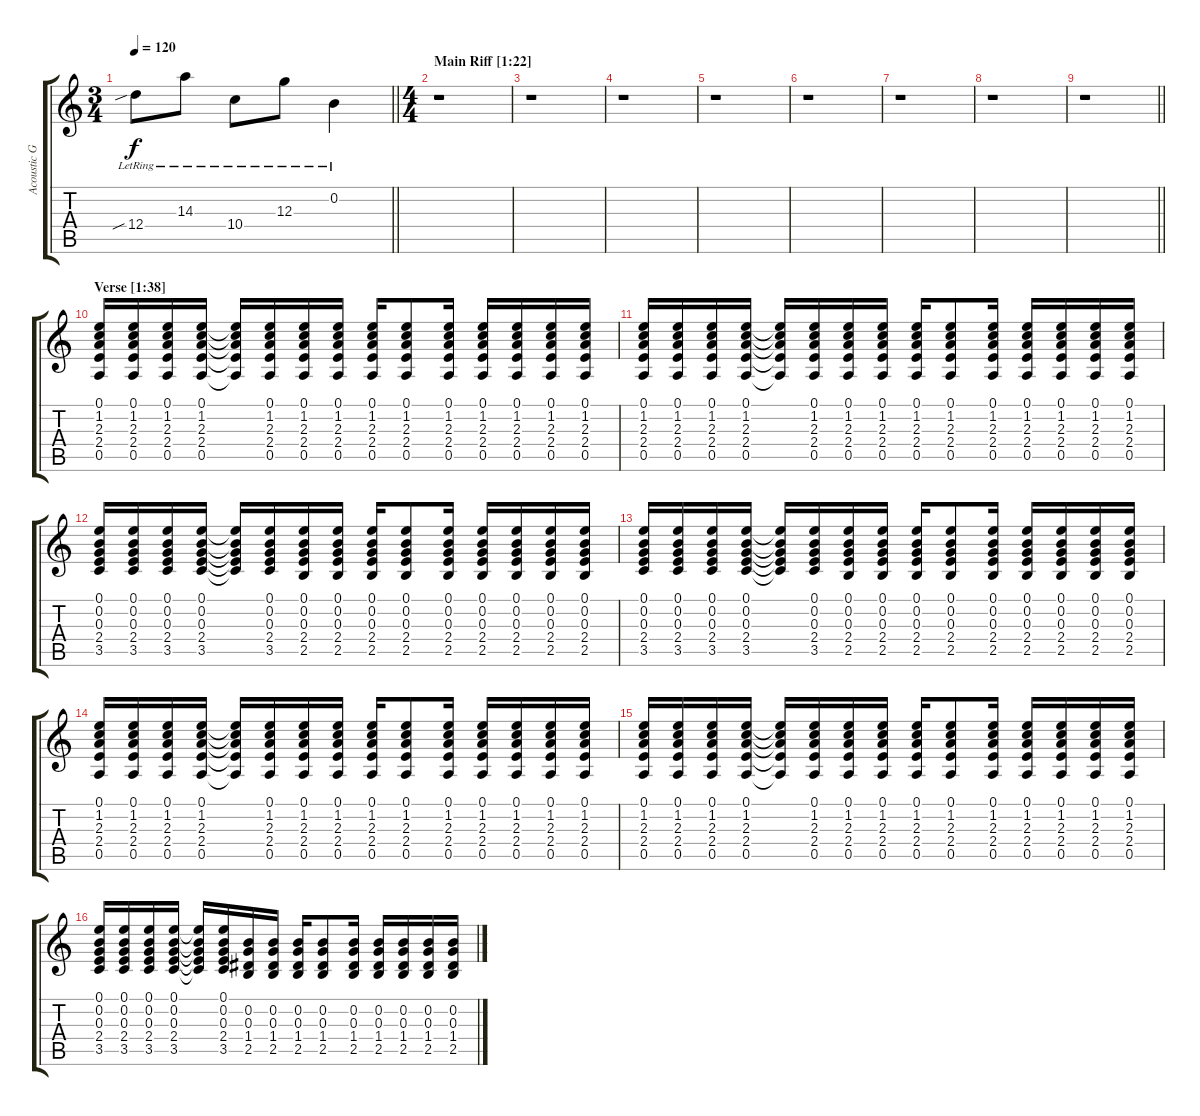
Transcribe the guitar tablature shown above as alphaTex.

\track ("Acoustic Guitar II" "Acoustic G") {instrument acousticguitarsteel}
\staff {score tabs}
\tuning (E4 B3 G3 D3 A2 E2) {hide}
\ts (3 4)
\tempo 120
\clef g2
\barLineRight lightlight
\ks c
12.4{sib lr}.8{dy f} 14.3{lr}.8 10.4{lr}.8 12.3{lr}.8 0.2{lr}.4 |
\ts (4 4)
\section ("" "Main Riff [1:22]")
r.1 |
r.1 |
r.1 |
r.1 |
r.1 |
r.1 |
r.1 |
\barLineRight lightlight
r.1 |
\section ("" "Verse [1:38]")
(0.1 1.2 2.3 2.4 0.5).16{volume 3 balance 16} (0.1 1.2 2.3 2.4 0.5).16 (0.1 1.2 2.3 2.4 0.5).16 (0.1 1.2 2.3 2.4 0.5).16 (0.1{t} 1.2{t} 2.3{t} 2.4{t} 0.5{t}).16 (0.1 1.2 2.3 2.4 0.5).16 (0.1 1.2 2.3 2.4 0.5).16 (0.1 1.2 2.3 2.4 0.5).16 (0.1 1.2 2.3 2.4 0.5).16 (0.1 1.2 2.3 2.4 0.5).8 (0.1 1.2 2.3 2.4 0.5).16 (0.1 1.2 2.3 2.4 0.5).16 (0.1 1.2 2.3 2.4 0.5).16 (0.1 1.2 2.3 2.4 0.5).16 (0.1 1.2 2.3 2.4 0.5).16 |
(0.1 1.2 2.3 2.4 0.5).16 (0.1 1.2 2.3 2.4 0.5).16 (0.1 1.2 2.3 2.4 0.5).16 (0.1 1.2 2.3 2.4 0.5).16 (0.1{t} 1.2{t} 2.3{t} 2.4{t} 0.5{t}).16 (0.1 1.2 2.3 2.4 0.5).16 (0.1 1.2 2.3 2.4 0.5).16 (0.1 1.2 2.3 2.4 0.5).16 (0.1 1.2 2.3 2.4 0.5).16 (0.1 1.2 2.3 2.4 0.5).8 (0.1 1.2 2.3 2.4 0.5).16 (0.1 1.2 2.3 2.4 0.5).16 (0.1 1.2 2.3 2.4 0.5).16 (0.1 1.2 2.3 2.4 0.5).16 (0.1 1.2 2.3 2.4 0.5).16 |
(0.1 0.2 0.3 2.4 3.5).16 (0.1 0.2 0.3 2.4 3.5).16 (0.1 0.2 0.3 2.4 3.5).16 (0.1 0.2 0.3 2.4 3.5).16 (0.1{t} 0.2{t} 0.3{t} 2.4{t} 3.5{t}).16 (0.1 0.2 0.3 2.4 3.5).16 (0.1 0.2 0.3 2.4 2.5).16 (0.1 0.2 0.3 2.4 2.5).16 (0.1 0.2 0.3 2.4 2.5).16 (0.1 0.2 0.3 2.4 2.5).8 (0.1 0.2 0.3 2.4 2.5).16 (0.1 0.2 0.3 2.4 2.5).16 (0.1 0.2 0.3 2.4 2.5).16 (0.1 0.2 0.3 2.4 2.5).16 (0.1 0.2 0.3 2.4 2.5).16 |
(0.1 0.2 0.3 2.4 3.5).16 (0.1 0.2 0.3 2.4 3.5).16 (0.1 0.2 0.3 2.4 3.5).16 (0.1 0.2 0.3 2.4 3.5).16 (0.1{t} 0.2{t} 0.3{t} 2.4{t} 3.5{t}).16 (0.1 0.2 0.3 2.4 3.5).16 (0.1 0.2 0.3 2.4 2.5).16 (0.1 0.2 0.3 2.4 2.5).16 (0.1 0.2 0.3 2.4 2.5).16 (0.1 0.2 0.3 2.4 2.5).8 (0.1 0.2 0.3 2.4 2.5).16 (0.1 0.2 0.3 2.4 2.5).16 (0.1 0.2 0.3 2.4 2.5).16 (0.1 0.2 0.3 2.4 2.5).16 (0.1 0.2 0.3 2.4 2.5).16 |
(0.1 1.2 2.3 2.4 0.5).16 (0.1 1.2 2.3 2.4 0.5).16 (0.1 1.2 2.3 2.4 0.5).16 (0.1 1.2 2.3 2.4 0.5).16 (0.1{t} 1.2{t} 2.3{t} 2.4{t} 0.5{t}).16 (0.1 1.2 2.3 2.4 0.5).16 (0.1 1.2 2.3 2.4 0.5).16 (0.1 1.2 2.3 2.4 0.5).16 (0.1 1.2 2.3 2.4 0.5).16 (0.1 1.2 2.3 2.4 0.5).8 (0.1 1.2 2.3 2.4 0.5).16 (0.1 1.2 2.3 2.4 0.5).16 (0.1 1.2 2.3 2.4 0.5).16 (0.1 1.2 2.3 2.4 0.5).16 (0.1 1.2 2.3 2.4 0.5).16 |
(0.1 1.2 2.3 2.4 0.5).16 (0.1 1.2 2.3 2.4 0.5).16 (0.1 1.2 2.3 2.4 0.5).16 (0.1 1.2 2.3 2.4 0.5).16 (0.1{t} 1.2{t} 2.3{t} 2.4{t} 0.5{t}).16 (0.1 1.2 2.3 2.4 0.5).16 (0.1 1.2 2.3 2.4 0.5).16 (0.1 1.2 2.3 2.4 0.5).16 (0.1 1.2 2.3 2.4 0.5).16 (0.1 1.2 2.3 2.4 0.5).8 (0.1 1.2 2.3 2.4 0.5).16 (0.1 1.2 2.3 2.4 0.5).16 (0.1 1.2 2.3 2.4 0.5).16 (0.1 1.2 2.3 2.4 0.5).16 (0.1 1.2 2.3 2.4 0.5).16 |
(0.1 0.2 0.3 2.4 3.5).16 (0.1 0.2 0.3 2.4 3.5).16 (0.1 0.2 0.3 2.4 3.5).16 (0.1 0.2 0.3 2.4 3.5).16 (0.1{t} 0.2{t} 0.3{t} 2.4{t} 3.5{t}).16 (0.1 0.2 0.3 2.4 3.5).16 (0.2 0.3 1.4 2.5).16 (0.2 0.3 1.4 2.5).16 (0.2 0.3 1.4 2.5).16 (0.2 0.3 1.4 2.5).8 (0.2 0.3 1.4 2.5).16 (0.2 0.3 1.4 2.5).16 (0.2 0.3 1.4 2.5).16 (0.2 0.3 1.4 2.5).16 (0.2 0.3 1.4 2.5).16
